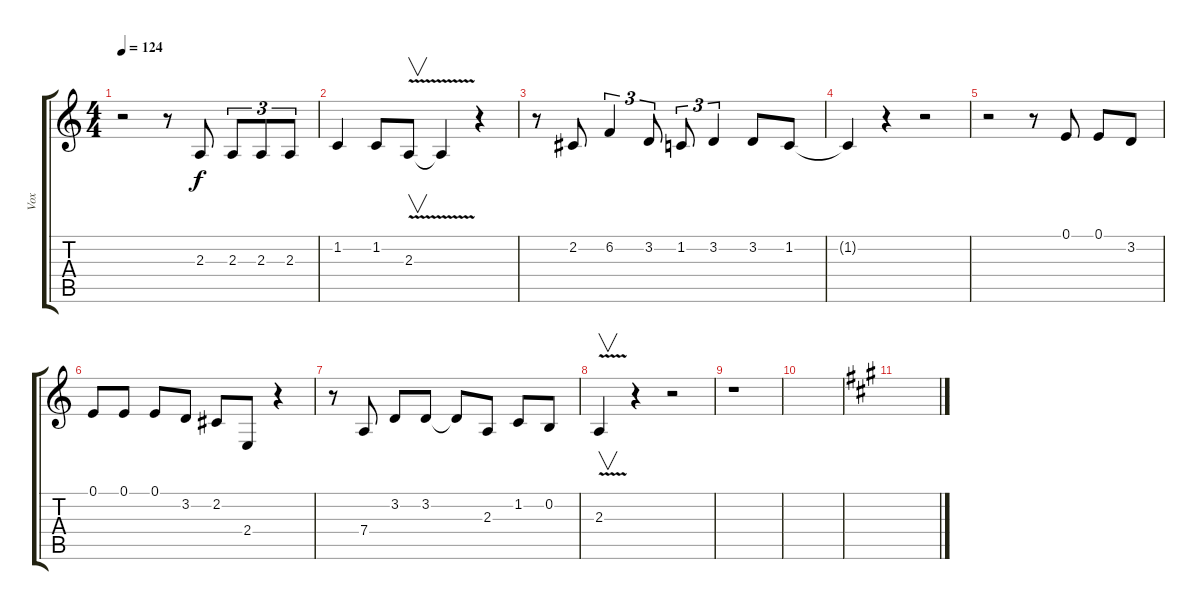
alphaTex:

\track ("Vox" "Vox") {instrument trumpet}
\staff {score tabs}
\tuning (E4 B3 G3 D3 A2 E2) {hide}
\ts (4 4)
\tempo 124
\clef g2
\ks c
r.2{dy f} r.8 2.3.8 2.3.8{tu (3 2)} 2.3.8{tu (3 2)} 2.3.8{tu (3 2)} |
1.2.4 1.2.8 2.3{v}.8{v} 2.3{t}.4 r.4 |
r.8 2.2.8 6.2.4{tu (3 2)} 3.2.8{tu (3 2)} 1.2.8{tu (3 2)} 3.2.4{tu (3 2)} 3.2.8 1.2.8 |
1.2{t}.4 r.4 r.2 |
r.2 r.8 0.1.8 0.1.8 3.2.8 |
0.1.8 0.1.8 0.1.8 3.2.8 2.2.8 2.4.8 r.4 |
r.8 7.4.8 3.2.8 3.2.8 3.2{t}.8 2.3.8 1.2.8 0.2.8 |
2.3{v}.4{v} r.4 r.2 |
r.1 |
|
\ks a
